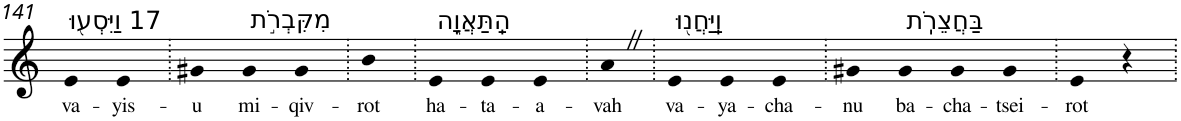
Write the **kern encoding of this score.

**kern	**text
*part1	*part1
*staff1	*staff1
*I"Piano	*
*I'Pno	*
!!LO:PB:g=z
*clefG2	*
*k[]	*
=141	=141
!LO:TX:a:t=17 וַיִּסְע֖וּ	!
!	!LO:LY:b
4e	va-
!	!LO:LY:b
4e	-yis-
=142.	=142.
!	!LO:LY:b
4g#X	-u
!LO:TX:a:t=מִקִּבְרֹ֣ת	!
!	!LO:LY:b
4g#	mi-
!	!LO:LY:b
4g#	-qiv-
=143.	=143.
!	!LO:LY:b
4b	-rot
=144.	=144.
!LO:TX:a:t=הַֽתַּאֲוָ֑ה	!
!	!LO:LY:b
4e	ha-
!	!LO:LY:b
4e	-ta-
!	!LO:LY:b
4e	-a-
=145.	=145.
!	!LO:LY:b
4aZ	-vah
=146.	=146.
!LO:TX:a:t=וַֽיַּחֲנ֖וּ	!
!	!LO:LY:b
4e	va-
!	!LO:LY:b
4e	-ya-
!	!LO:LY:b
4e	-cha-
=147.	=147.
!	!LO:LY:b
4g#X	-nu
!LO:TX:a:t=בַּחֲצֵרֹֽת	!
!	!LO:LY:b
4g#	ba-
!	!LO:LY:b
4g#	-cha-
!	!LO:LY:b
4g#	-tsei-
=148.	=148.
!	!LO:LY:b
4e	-rot
4r	.
=.	=.
*-	*-
